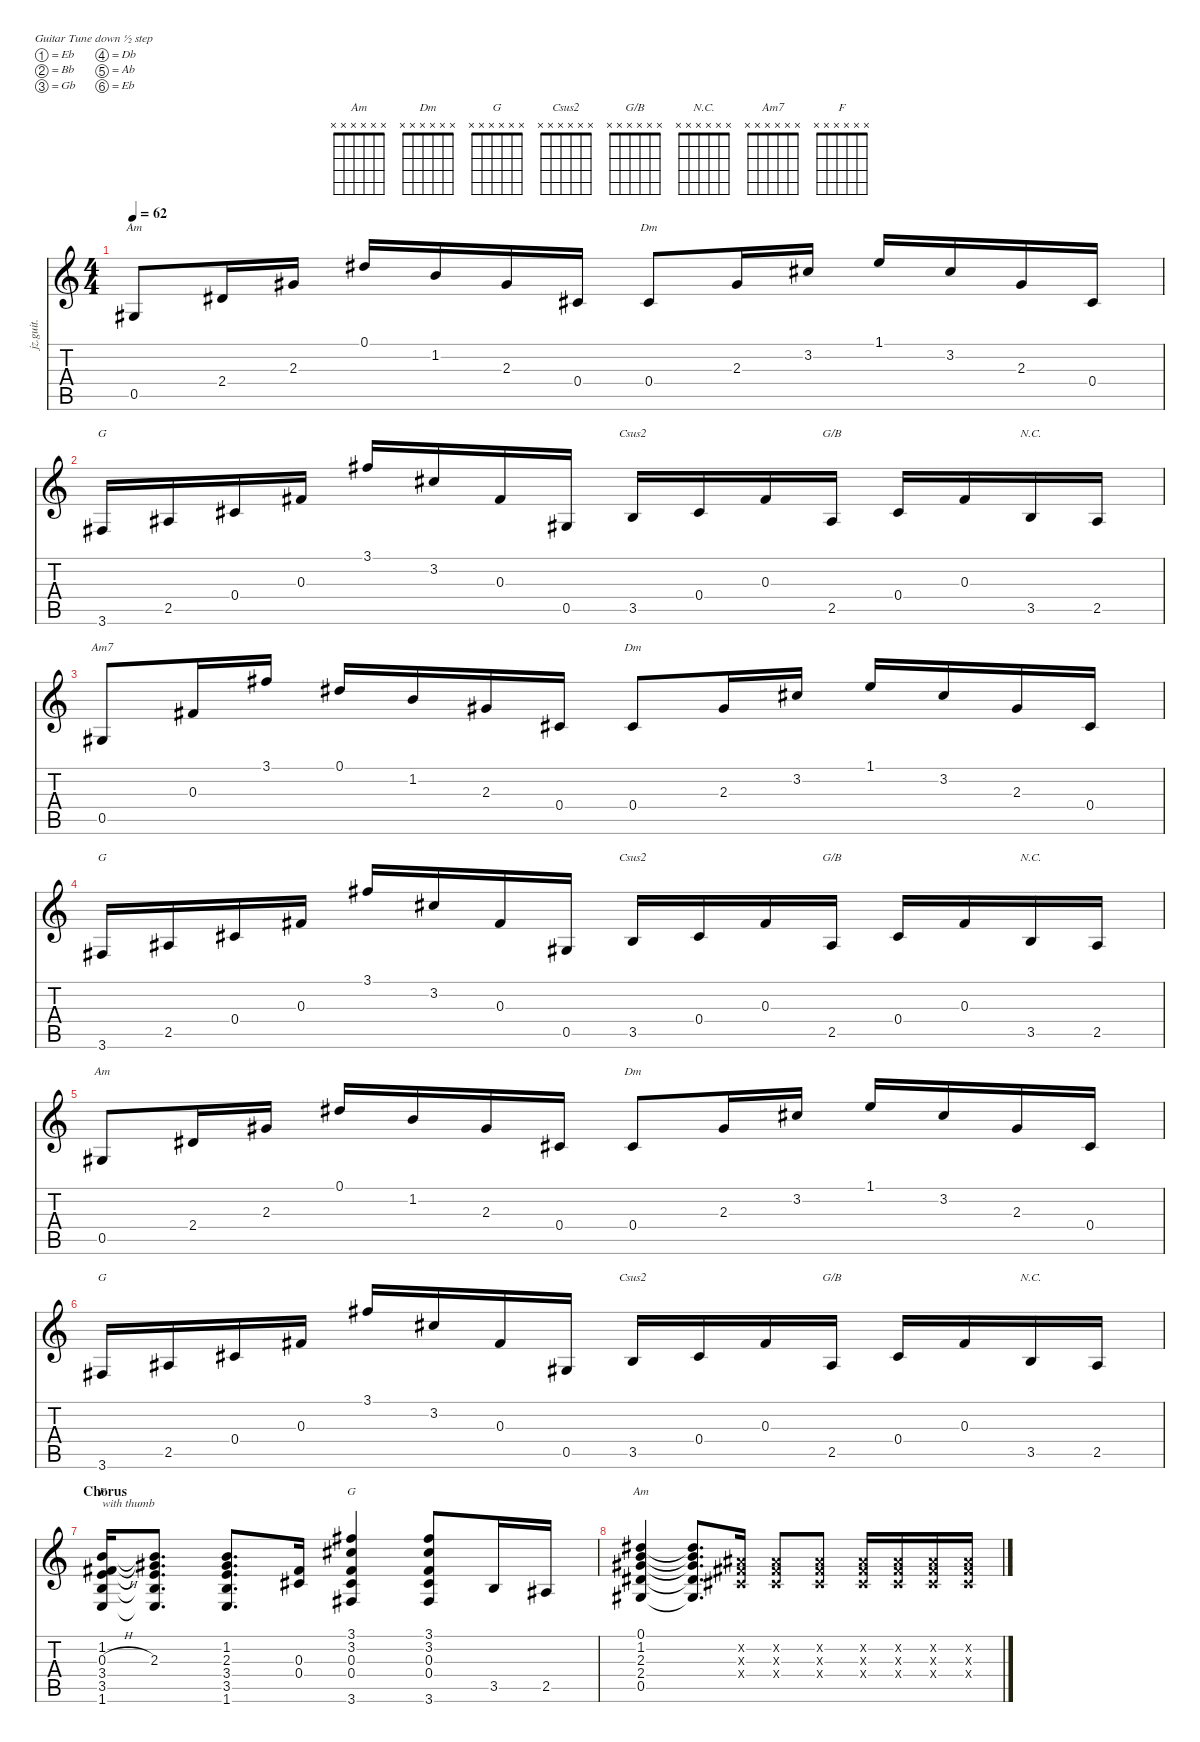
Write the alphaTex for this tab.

\defaultSystemsLayout 4
\hideDynamics
\bracketExtendMode nobrackets
\otherSystemsTrackNameOrientation horizontal
\track ("Guitar 3" "jz.guit.") {instrument electricguitarjazz}
\staff {score tabs}
\tuning (Eb4 Bb3 Gb3 Db3 Ab2 Eb2)
\chord ("Am" x x x x x x)
\chord ("Dm" x x x x x x)
\chord ("G" x x x x x x)
\chord ("Csus2" x x x x x x)
\chord ("G/B" x x x x x x)
\chord ("N.C." x x x x x x)
\chord ("Am7" x x x x x x)
\chord ("F" x x x x x x)
\ts (4 4)
\tempo 62
\clef g2
\ks c
0.5{acc #}.8{ch "Am" dy mf beam Up} 2.4{acc #}.16{beam Up} 2.3{acc #}.16{beam Up} 0.1{acc #}.16{beam Up} 1.2.16{beam Up} 2.3{acc #}.16{beam Up} 0.4{acc #}.16{beam Up} 0.4{acc #}.8{ch "Dm" beam Up} 2.3{acc #}.16{beam Up} 3.2{acc #}.16{beam Up} 1.1.16{beam Up} 3.2{acc #}.16{beam Up} 2.3{acc #}.16{beam Up} 0.4{acc #}.16{beam Up} |
3.6{acc #}.16{ch "G" beam Up} 2.5{acc #}.16{beam Up} 0.4{acc #}.16{beam Up} 0.3{acc #}.16{beam Up} 3.1{acc #}.16{beam Up} 3.2{acc #}.16{beam Up} 0.3{acc #}.16{beam Up} 0.5{acc #}.16{beam Up} 3.5.16{ch "Csus2" beam Up} 0.4{acc #}.16{beam Up} 0.3{acc #}.16{beam Up} 2.5{acc #}.16{ch "G/B" beam Up} 0.4{acc #}.16{beam Up} 0.3{acc #}.16{beam Up} 3.5.16{ch "N.C." beam Up} 2.5{acc #}.16{beam Up} |
0.5{acc #}.8{ch "Am7" beam Up} 0.3{acc #}.16{beam Up} 3.1{acc #}.16{beam Up} 0.1{acc #}.16{beam Up} 1.2.16{beam Up} 2.3{acc #}.16{beam Up} 0.4{acc #}.16{beam Up} 0.4{acc #}.8{ch "Dm" beam Up} 2.3{acc #}.16{beam Up} 3.2{acc #}.16{beam Up} 1.1.16{beam Up} 3.2{acc #}.16{beam Up} 2.3{acc #}.16{beam Up} 0.4{acc #}.16{beam Up} |
3.6{acc #}.16{ch "G" beam Up} 2.5{acc #}.16{beam Up} 0.4{acc #}.16{beam Up} 0.3{acc #}.16{beam Up} 3.1{acc #}.16{beam Up} 3.2{acc #}.16{beam Up} 0.3{acc #}.16{beam Up} 0.5{acc #}.16{beam Up} 3.5.16{ch "Csus2" beam Up} 0.4{acc #}.16{beam Up} 0.3{acc #}.16{beam Up} 2.5{acc #}.16{ch "G/B" beam Up} 0.4{acc #}.16{beam Up} 0.3{acc #}.16{beam Up} 3.5.16{ch "N.C." beam Up} 2.5{acc #}.16{beam Up} |
0.5{acc #}.8{ch "Am" beam Up} 2.4{acc #}.16{beam Up} 2.3{acc #}.16{beam Up} 0.1{acc #}.16{beam Up} 1.2.16{beam Up} 2.3{acc #}.16{beam Up} 0.4{acc #}.16{beam Up} 0.4{acc #}.8{ch "Dm" beam Up} 2.3{acc #}.16{beam Up} 3.2{acc #}.16{beam Up} 1.1.16{beam Up} 3.2{acc #}.16{beam Up} 2.3{acc #}.16{beam Up} 0.4{acc #}.16{beam Up} |
3.6{acc #}.16{ch "G" beam Up} 2.5{acc #}.16{beam Up} 0.4{acc #}.16{beam Up} 0.3{acc #}.16{beam Up} 3.1{acc #}.16{beam Up} 3.2{acc #}.16{beam Up} 0.3{acc #}.16{beam Up} 0.5{acc #}.16{beam Up} 3.5.16{ch "Csus2" beam Up} 0.4{acc #}.16{beam Up} 0.3{acc #}.16{beam Up} 2.5{acc #}.16{ch "G/B" beam Up} 0.4{acc #}.16{beam Up} 0.3{acc #}.16{beam Up} 3.5.16{ch "N.C." beam Up} 2.5{acc #}.16{beam Up} |
\section ("" "Chorus")
(1.2 0.3{h acc #} 3.4 3.5 1.6).16{ch "F" txt "with thumb" beam Up} (1.2{t} 2.3{acc #} 3.4{t} 3.5{t} 1.6{t}).8{d beam Up} (1.2 2.3{acc #} 3.4 3.5 1.6).8{d beam Up} (0.3{acc #} 0.4{acc #}).16{beam Up} (3.1{acc #} 3.2{acc #} 0.3{acc #} 0.4{acc #} 3.6{acc #}).4{ch "G" beam Up} (3.1{acc #} 3.2{acc #} 0.3{acc #} 0.4{acc #} 3.6{acc #}).8{beam Up} 3.5.16{beam Up} 2.5{acc #}.16{beam Up} |
(0.1{acc #} 1.2 2.3{acc #} 2.4{acc #} 0.5{acc #}).4{ch "Am" beam Up} (0.1{t acc #} 1.2{t} 2.3{t acc #} 2.4{t acc #} 0.5{t acc #}).8{d beam Up} (0.2{x acc #} 0.3{x acc #} 0.4{x acc #}).16{beam Up} (0.2{x acc #} 0.3{x acc #} 0.4{x acc #}).8{beam Up} (0.2{x acc #} 0.3{x acc #} 0.4{x acc #}).8{beam Up} (0.2{x acc #} 0.3{x acc #} 0.4{x acc #}).16{beam Up} (0.2{x acc #} 0.3{x acc #} 0.4{x acc #}).16{beam Up} (0.2{x acc #} 0.3{x acc #} 0.4{x acc #}).16{beam Up} (0.2{x acc #} 0.3{x acc #} 0.4{x acc #}).16{beam Up}
